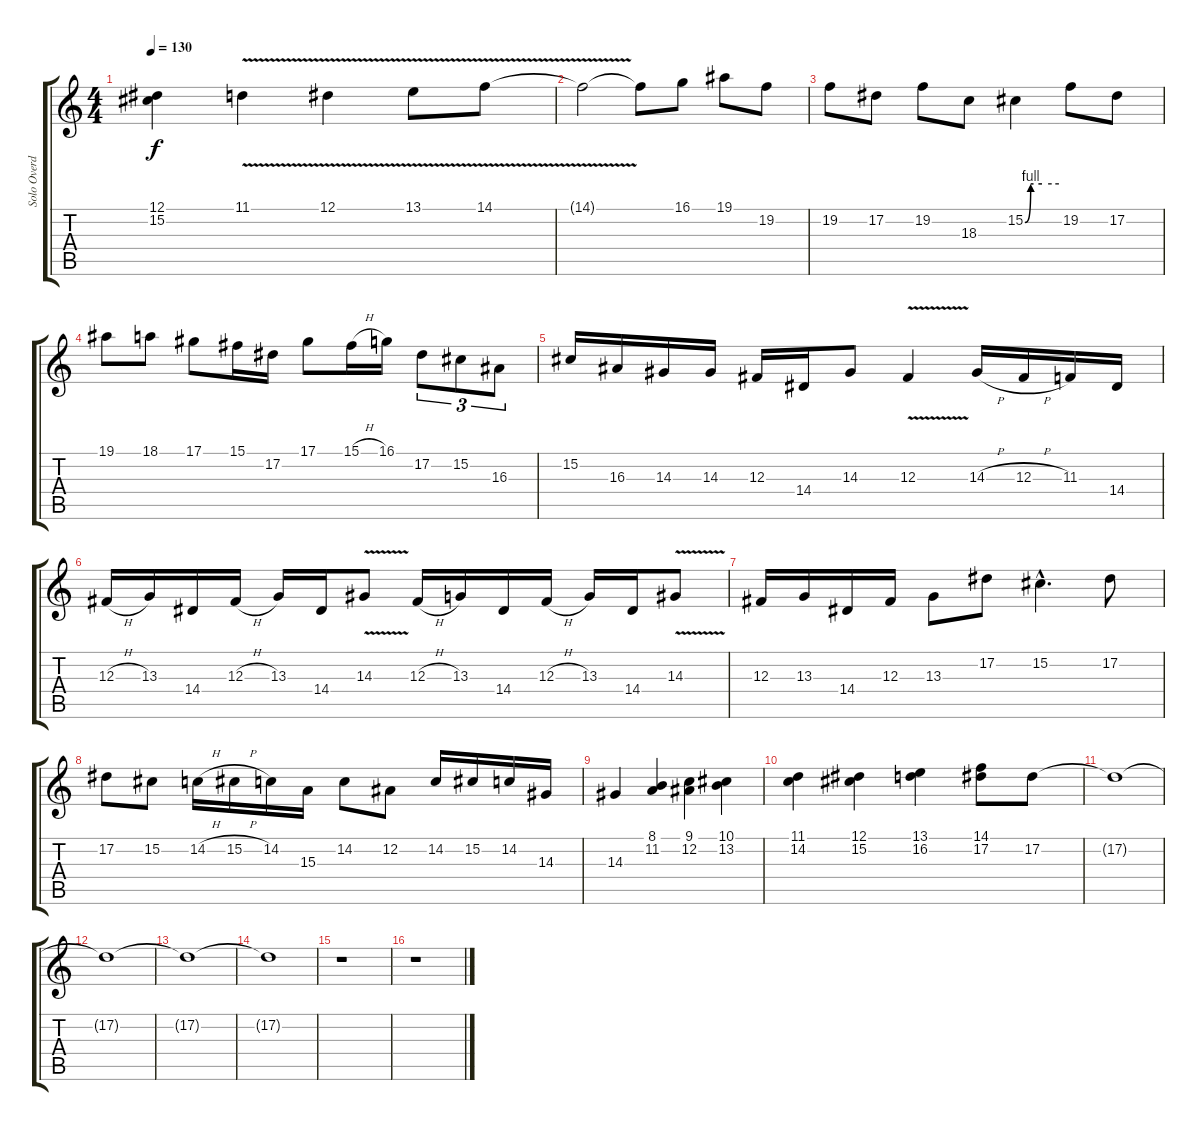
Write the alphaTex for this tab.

\track ("Solo Overdub" "Solo Overd") {instrument pad8sweep}
\staff {score tabs}
\tuning (Eb4 Bb3 Gb3 Db3 Ab2 Eb2) {hide}
\ts (4 4)
\tempo 130
\clef g2
\ks c
(12.1 15.2).4{dy f} 11.1{v}.4 12.1{v}.4 13.1{v}.8 14.1{v}.8 |
14.1{t}.2 14.1{t}.8 16.1.8 19.1.8 19.2.8 |
19.2.8 17.2.8 19.2.8 18.3.8 15.2{be (custom 0 0 10 4 15 4 30 4 60 4)}.4 19.2.8 17.2.8 |
19.1.8 18.1.8 17.1.8 15.1.16 17.2.16 17.1.8 15.1{h}.16 16.1.16 17.2.8{tu (3 2)} 15.2.8{tu (3 2)} 16.3.8{tu (3 2)} |
15.2.16 16.3.16 14.3.16 14.3.16 12.3.16 14.4.16 14.3.8 12.3{v}.4 14.3{h}.16 12.3{h}.16 11.3.16 14.4.16 |
12.3{h}.16 13.3.16 14.4.16 12.3{h}.16 13.3.16 14.4.16 14.3{v}.8 12.3{h}.16 13.3.16 14.4.16 12.3{h}.16 13.3.16 14.4.16 14.3{v}.8 |
12.3.16 13.3.16 14.4.16 12.3.16 13.3.8 17.2.8 15.2{hac}.4{d} 17.2.8 |
17.2.8 15.2.8 14.2{h}.16 15.2{h}.16 14.2.16 15.3.16 14.2.8 12.2.8 14.2.16 15.2.16 14.2.16 14.3.16 |
14.3.4 (8.1 11.2).4 (9.1 12.2).4 (10.1 13.2).4 |
(11.1 14.2).4 (12.1 15.2).4 (13.1 16.2).4 (14.1 17.2).8 17.2.8 |
17.2{t}.1 |
17.2{t}.1 |
17.2{t}.1 |
17.2{t}.1 |
r.1 |
r.1
